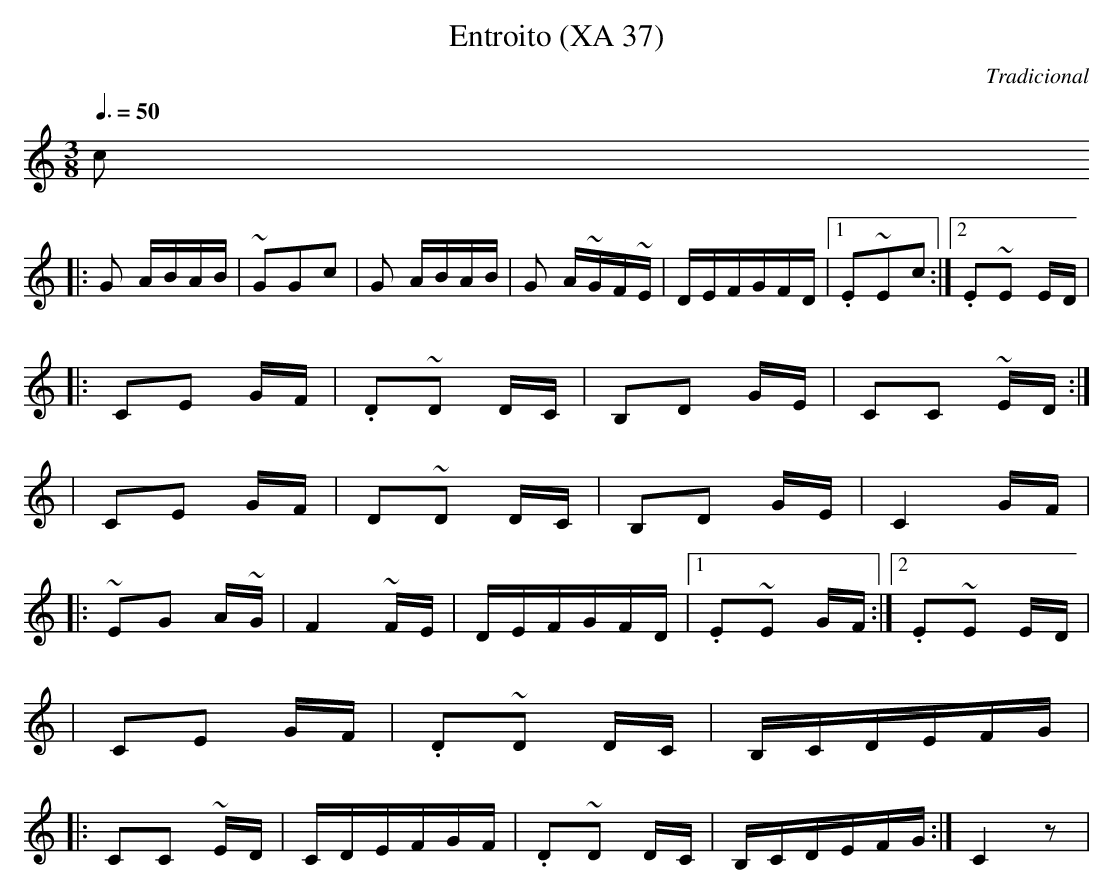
X:1
T:Entroito (XA 37)
C:Tradicional
M:3/8
L:1/8
Q:3/8=50
K:C
c
|: G A/B/A/B/|~GGc|G A/B/A/B/|G A/~G/F/~E/|D/E/F/G/F/D/|[1 .E~Ec :|[2 .E~E E/D/|
|: CE G/F/|.D~D D/C/|B,D G/E/|CC ~E/D/ :|
|CE G/F/|D~D D/C/|B,D G/E/|C2 G/F/|
|: ~EG A/~G/|F2 ~F/E/|D/E/F/G/F/D/|[1 .E~E G/F/ :|[2 .E~E E/D/|
|CE G/F/|.D~D D/C/|B,/C/D/E/F/G/|
|: CC ~E/D/|C/D/E/F/G/F/|.D~D D/C/|B,/C/D/E/F/G/ :|C2 z|
